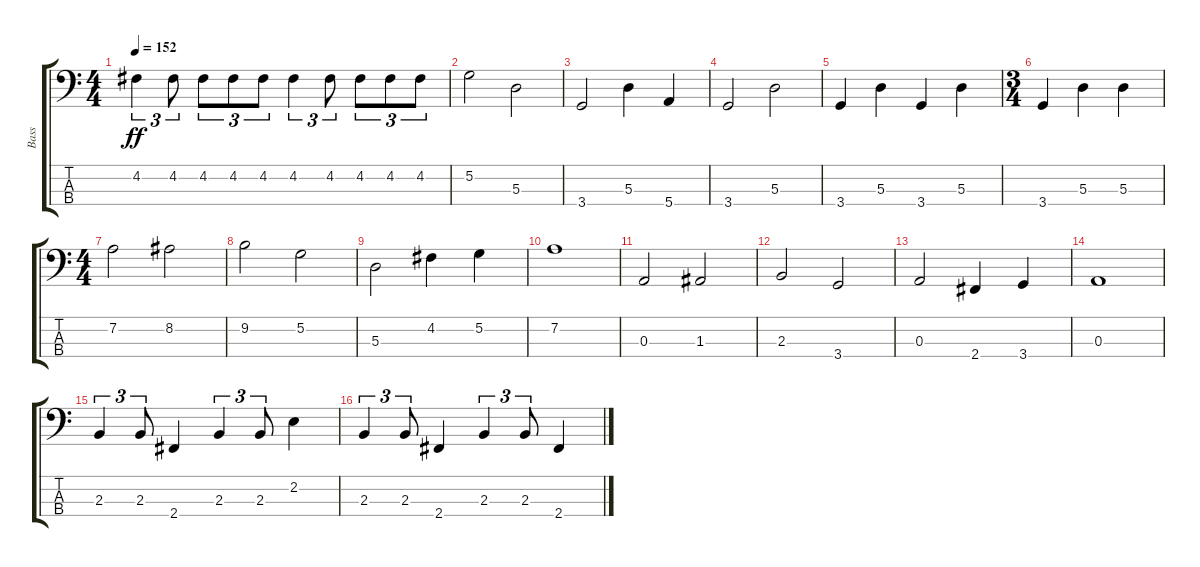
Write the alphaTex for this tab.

\track ("Bass" "Bass") {instrument electricbassfinger}
\staff {score tabs}
\tuning (G2 D2 A1 E1) {hide}
\ts (4 4)
\tempo 152
\clef f4
\ks c
4.2.4{tu (3 2) dy ff} 4.2.8{tu (3 2)} 4.2.8{tu (3 2)} 4.2.8{tu (3 2)} 4.2.8{tu (3 2)} 4.2.4{tu (3 2)} 4.2.8{tu (3 2)} 4.2.8{tu (3 2)} 4.2.8{tu (3 2)} 4.2.8{tu (3 2)} |
5.2.2 5.3.2 |
3.4.2 5.3.4 5.4.4 |
3.4.2 5.3.2 |
3.4.4 5.3.4 3.4.4 5.3.4 |
\ts (3 4)
3.4.4 5.3.4 5.3.4 |
\ts (4 4)
7.2.2 8.2.2 |
9.2.2 5.2.2 |
5.3.2 4.2.4 5.2.4 |
7.2.1 |
0.3.2 1.3.2 |
2.3.2 3.4.2 |
0.3.2 2.4.4 3.4.4 |
0.3.1 |
2.3.4{tu (3 2)} 2.3.8{tu (3 2)} 2.4.4 2.3.4{tu (3 2)} 2.3.8{tu (3 2)} 2.2.4 |
2.3.4{tu (3 2)} 2.3.8{tu (3 2)} 2.4.4 2.3.4{tu (3 2)} 2.3.8{tu (3 2)} 2.4.4
